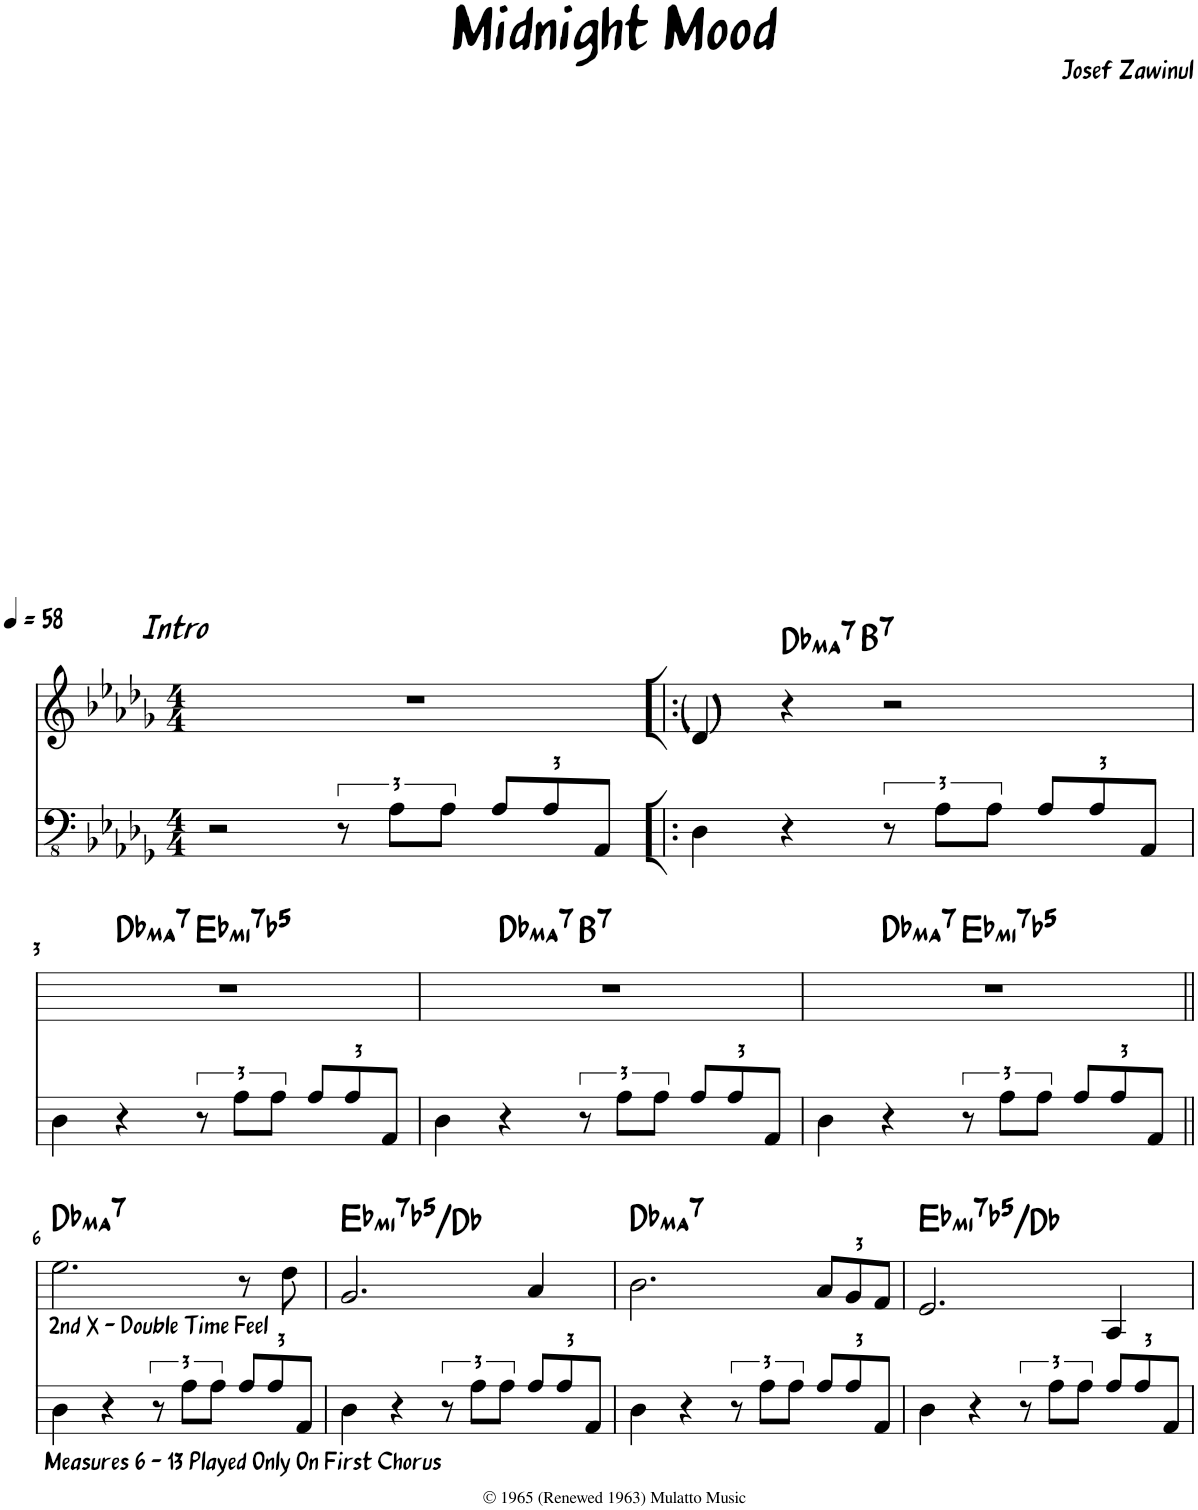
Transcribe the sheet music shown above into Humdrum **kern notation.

**kern	**kern	**harte
*part2	*part1	*part1
*staff2	*staff1	*
*I"Electric Bass	*I"Piano	*
*I'Elec b	*I'Pno	*
*clefFv4	*clefG2	*
*k[b-e-a-d-g-]	*k[b-e-a-d-g-]	*
*M4/4	*M4/4	*
*MM58	*MM58	*
=1	=1	=1
!	!LO:TX:a:Bi:t=Intro	!
2r	1r	.
12r	.	.
12AA-\L	.	.
12AA-\J	.	.
*Xbrackettup	*	*
12AA-/L	.	.
12AA-/	.	.
12AAA-/J	.	.
=2!|:	=2!|:	=2!|:
!	!LO:TX:a:t=(	!
!	!LO:TX:a:t=)	!
4DD-\	4d-/	.
!	!	!LO:H:kt=ma7
4r	4r	Db:maj7
*brackettup	*	*
!	!	!LO:H:kt=7
12r	2r	B:7
12AA-\L	.	.
12AA-\J	.	.
*Xbrackettup	*	*
12AA-/L	.	.
12AA-/	.	.
12AAA-/J	.	.
!!LO:LB:g=z
=3	=3	=3
*	*^	*
*	*	*^	*
4DD-\	1r	4ryy	2ryy	.
!	!	!	!	!LO:H:kt=ma7
4r	.	2.ryy	.	Db:maj7
*brackettup	*	*	*	*
!	!	!	!	!LO:H:kt=mi7b5
12r	.	.	2ryy	Eb:hdim7
12AA-\L	.	.	.	.
12AA-\J	.	.	.	.
*Xbrackettup	*	*	*	*
12AA-/L	.	.	.	.
12AA-/	.	.	.	.
12AAA-/J	.	.	.	.
=4	=4	=4	=4	=4
4DD-\	1r	4ryy	2ryy	.
!	!	!	!	!LO:H:kt=ma7
4r	.	2.ryy	.	Db:maj7
*brackettup	*	*	*	*
!	!	!	!	!LO:H:kt=7
12r	.	.	2ryy	B:7
12AA-\L	.	.	.	.
12AA-\J	.	.	.	.
*Xbrackettup	*	*	*	*
12AA-/L	.	.	.	.
12AA-/	.	.	.	.
12AAA-/J	.	.	.	.
=5	=5	=5	=5	=5
4DD-\	1r	4ryy	2ryy	.
!	!	!	!	!LO:H:kt=ma7
4r	.	2.ryy	.	Db:maj7
*brackettup	*	*	*	*
!	!	!	!	!LO:H:kt=mi7b5
12r	.	.	2ryy	Eb:hdim7
12AA-\L	.	.	.	.
12AA-\J	.	.	.	.
*Xbrackettup	*	*	*	*
12AA-/L	.	.	.	.
12AA-/	.	.	.	.
12AAA-/J	.	.	.	.
!!LO:LB:g=z
=6||	=6||	=6||	=6||	=6||
!	!LO:TX:b:t=2nd X - Double Time Feel	!	!	!
!LO:TX:b:t=Measures 6 - 13 Played Only On First Chorus	!	!	!	!LO:H:kt=ma7
*	*v	*v	*v	*
4DD-\	2.ee-\	Db:maj7
4r	.	.
*brackettup	*	*
12r	.	.
12AA-\L	.	.
12AA-\J	.	.
*Xbrackettup	*	*
12AA-/L	8r	.
12AA-/	.	.
.	8dd-\	.
12AAA-/J	.	.
=7	=7	=7
!	!	!LO:H:kt=mi7b5
4DD-\	2.g-/	Eb:hdim7/b7
4r	.	.
*brackettup	*	*
12r	.	.
12AA-\L	.	.
12AA-\J	.	.
*Xbrackettup	*	*
12AA-/L	4a-/	.
12AA-/	.	.
12AAA-/J	.	.
=8	=8	=8
!	!	!LO:H:kt=ma7
4DD-\	2.b-\	Db:maj7
4r	.	.
*brackettup	*	*
12r	.	.
12AA-\L	.	.
12AA-\J	.	.
*Xbrackettup	*Xbrackettup	*
12AA-/L	12a-/L	.
12AA-/	12g-/	.
12AAA-/J	12f/J	.
=9	=9	=9
!	!	!LO:H:kt=mi7b5
4DD-\	2.e-/	Eb:hdim7/b7
4r	.	.
*brackettup	*	*
12r	.	.
12AA-\L	.	.
12AA-\J	.	.
*Xbrackettup	*	*
12AA-/L	4A-/	.
12AA-/	.	.
12AAA-/J	.	.
=	=	=
*-	*-	*-
